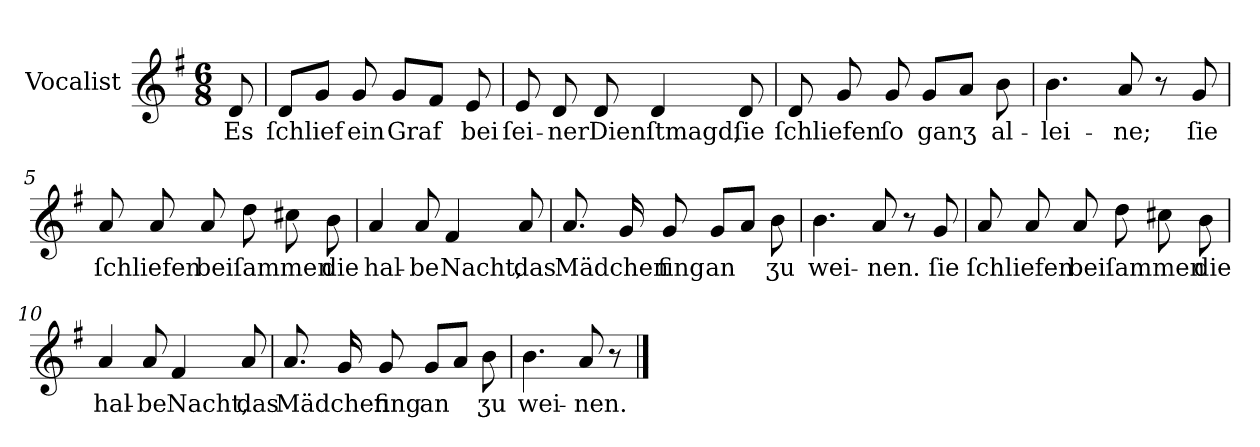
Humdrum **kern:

**kern	**text
*part1	*part1
*staff1	*staff1
*I"Vocalist	*
*k[f#]	*
*G:	*
*M6/8	*
=	=
8d	Es
=1	=1
8dL	ſchlief
8gJ	.
8g	ein
8gL	Graf
8f#J	.
8e	bei
=2	=2
8e	ſei-
8d	-ner
8d	Dienſtmagd,
4d	.
8d	ſie
=3	=3
8d	ſchliefen
8g	.
8g	ſo
8gL	ganʒ
8aJ	.
8b	al-
=4	=4
4.b	-lei-
8a	-ne;
8r	.
8g	ſie
=5	=5
8a	ſchliefen
8a	.
8a	beiſammen
8dd	.
8cc#X	.
8b	die
=6	=6
4a	hal-
8a	-be
4f#	Nacht,
8a	das
=7	=7
8.a	Mädchen
16g	.
8g	fing
8gL	an
8aJ	.
8b	ʒu
=8	=8
4.b	wei-
8a	-nen.
8r	.
8g	ſie
=9	=9
8a	ſchliefen
8a	.
8a	beiſammen
8dd	.
8cc#X	.
8b	die
=10	=10
4a	hal-
8a	-be
4f#	Nacht,
8a	das
=11	=11
8.a	Mädchen
16g	.
8g	fing
8gL	an
8aJ	.
8b	ʒu
=12	=12
4.b	wei-
8a	-nen.
8r	.
==	==
*-	*-
